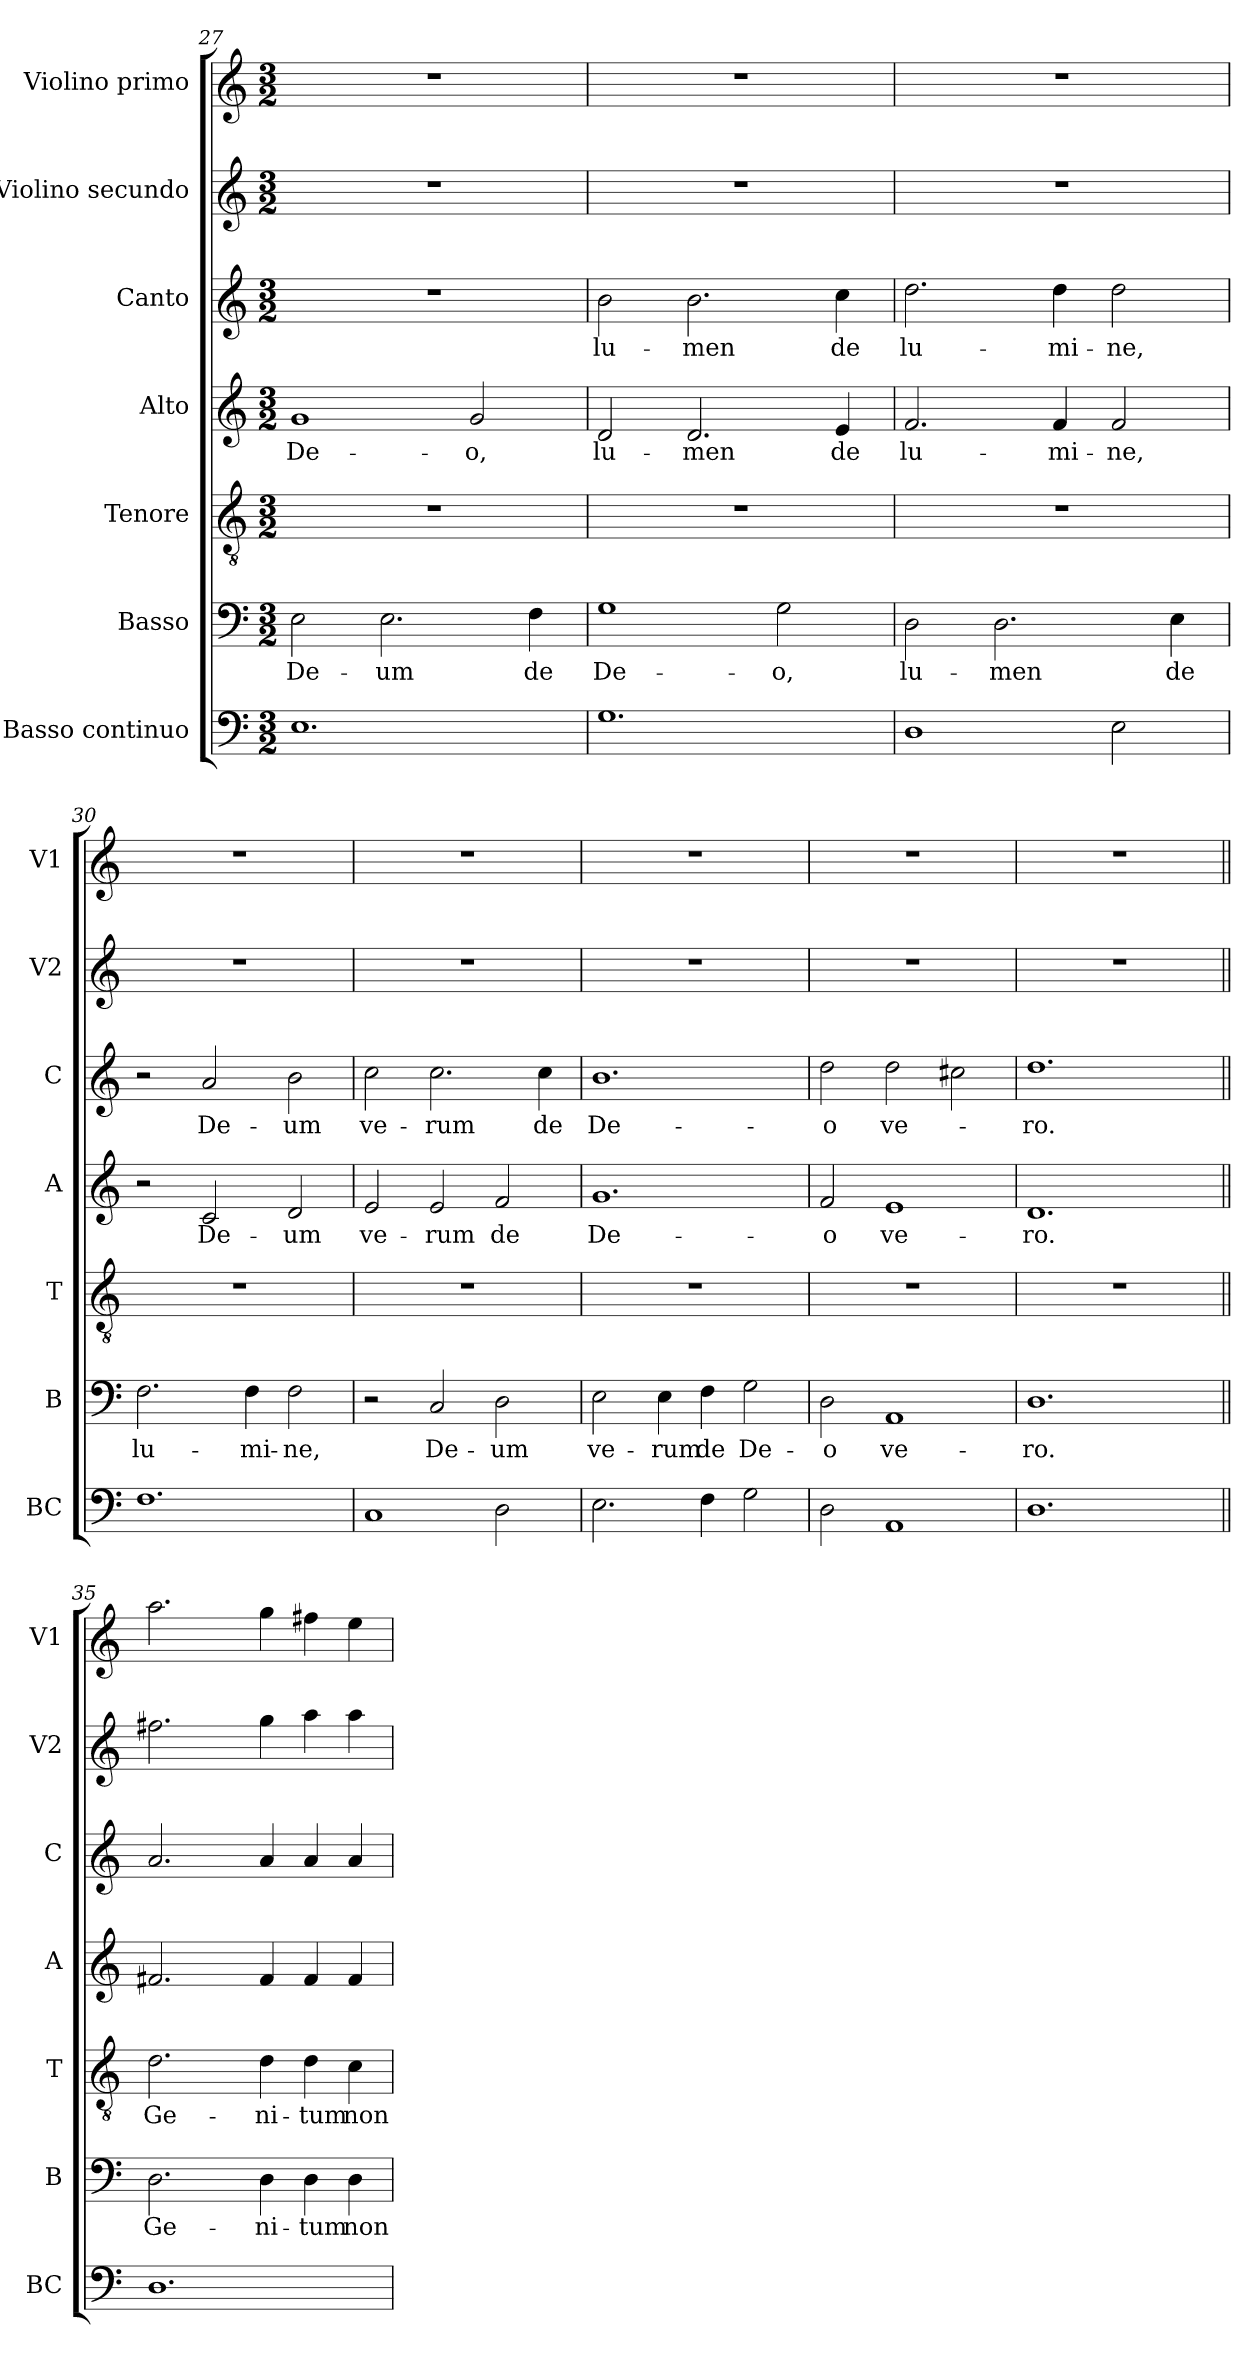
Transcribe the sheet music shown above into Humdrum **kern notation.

**kern	**kern	**text	**kern	**text	**kern	**text	**kern	**text	**kern	**kern
*part7	*part6	*part6	*part5	*part5	*part4	*part4	*part3	*part3	*part2	*part1
*staff7	*staff6	*staff6	*staff5	*staff5	*staff4	*staff4	*staff3	*staff3	*staff2	*staff1
*I"Basso continuo	*I"Basso	*	*I"Tenore	*	*I"Alto	*	*I"Canto	*	*I"Violino secundo	*I"Violino primo
*I'BC	*I'B	*	*I'T	*	*I'A	*	*I'C	*	*I'V2	*I'V1
*clefF4	*clefF4	*	*clefGv2	*	*clefG2	*	*clefG2	*	*clefG2	*clefG2
*k[]	*k[]	*	*k[]	*	*k[]	*	*k[]	*	*k[]	*k[]
*C:	*C:	*	*C:	*	*C:	*	*C:	*	*C:	*C:
*M3/2	*M3/2	*	*M3/2	*	*M3/2	*	*M3/2	*	*M3/2	*M3/2
=27	=27	=27	=27	=27	=27	=27	=27	=27	=27	=27
*^	*	*	*	*	*	*	*	*	*	*
!	!	!	!LO:LY:b	!	!	!	!LO:LY:b	!	!	!	!
1.E	2ryy	2E\	De-	1.r	.	1g	De-	1.r	.	1.r	1.r
!	!	!	!LO:LY:b	!	!	!	!	!	!	!	!
.	2ryy	2.E\	-um	.	.	.	.	.	.	.	.
!	!	!	!	!	!	!	!LO:LY:b	!	!	!	!
.	2ryy	.	.	.	.	2g/	-o,	.	.	.	.
!	!	!	!LO:LY:b	!	!	!	!	!	!	!	!
.	.	4F\	de	.	.	.	.	.	.	.	.
!!LO:LB:g=z
=28	=28	=28	=28	=28	=28	=28	=28	=28	=28	=28	=28
!	!	!	!LO:LY:b	!	!	!	!LO:LY:b	!	!LO:LY:b	!	!
1.G	2ryy	1G	De-	1.r	.	2d/	lu-	2b\	lu-	1.r	1.r
!	!	!	!	!	!	!	!LO:LY:b	!	!LO:LY:b	!	!
.	2ryy	.	.	.	.	2.d/	-men	2.b\	-men	.	.
!	!	!	!LO:LY:b	!	!	!	!	!	!	!	!
.	2ryy	2G\	-o,	.	.	.	.	.	.	.	.
!	!	!	!	!	!	!	!LO:LY:b	!	!LO:LY:b	!	!
.	.	.	.	.	.	4e/	de	4cc\	de	.	.
=29	=29	=29	=29	=29	=29	=29	=29	=29	=29	=29	=29
!	!	!	!LO:LY:b	!	!	!	!LO:LY:b	!	!LO:LY:b	!	!
1D	2ryy	2D\	lu-	1.r	.	2.f/	lu-	2.dd\	lu-	1.r	1.r
!	!	!	!LO:LY:b	!	!	!	!	!	!	!	!
.	2ryy	2.D\	-men	.	.	.	.	.	.	.	.
!	!	!	!	!	!	!	!LO:LY:b	!	!LO:LY:b	!	!
.	.	.	.	.	.	4f/	-mi-	4dd\	-mi-	.	.
!	!	!	!	!	!	!	!LO:LY:b	!	!LO:LY:b	!	!
2E\	2ryy	.	.	.	.	2f/	-ne,	2dd\	-ne,	.	.
!	!	!	!LO:LY:b	!	!	!	!	!	!	!	!
.	.	4E\	de	.	.	.	.	.	.	.	.
=30	=30	=30	=30	=30	=30	=30	=30	=30	=30	=30	=30
!	!	!	!LO:LY:b	!	!	!	!	!	!	!	!
1.F	2ryy	2.F\	lu-	1.r	.	2r	.	2r	.	1.r	1.r
!	!	!	!	!	!	!	!LO:LY:b	!	!LO:LY:b	!	!
.	2ryy	.	.	.	.	2c/	De-	2a/	De-	.	.
!	!	!	!LO:LY:b	!	!	!	!	!	!	!	!
.	.	4F\	-mi-	.	.	.	.	.	.	.	.
!	!	!	!LO:LY:b	!	!	!	!LO:LY:b	!	!LO:LY:b	!	!
.	2ryy	2F\	-ne,	.	.	2d/	-um	2b\	-um	.	.
=31	=31	=31	=31	=31	=31	=31	=31	=31	=31	=31	=31
!	!	!	!	!	!	!	!LO:LY:b	!	!LO:LY:b	!	!
1C	2ryy	2r	.	1.r	.	2e/	ve-	2cc\	ve-	1.r	1.r
!	!	!	!LO:LY:b	!	!	!	!LO:LY:b	!	!LO:LY:b	!	!
.	2ryy	2C/	De-	.	.	2e/	-rum	2.cc\	-rum	.	.
!	!	!	!LO:LY:b	!	!	!	!LO:LY:b	!	!	!	!
2D\	2ryy	2D\	-um	.	.	2f/	de	.	.	.	.
!	!	!	!	!	!	!	!	!	!LO:LY:b	!	!
.	.	.	.	.	.	.	.	4cc\	de	.	.
=32	=32	=32	=32	=32	=32	=32	=32	=32	=32	=32	=32
!	!	!	!LO:LY:b	!	!	!	!LO:LY:b	!	!LO:LY:b	!	!
2.E\	2ryy	2E\	ve-	1.r	.	1.g	De-	1.b	De-	1.r	1.r
!	!	!	!LO:LY:b	!	!	!	!	!	!	!	!
.	2ryy	4E\	-rum	.	.	.	.	.	.	.	.
!	!	!	!LO:LY:b	!	!	!	!	!	!	!	!
4F\	.	4F\	de	.	.	.	.	.	.	.	.
!	!	!	!LO:LY:b	!	!	!	!	!	!	!	!
2G\	2ryy	2G\	De-	.	.	.	.	.	.	.	.
=33	=33	=33	=33	=33	=33	=33	=33	=33	=33	=33	=33
!	!	!	!LO:LY:b	!	!	!	!LO:LY:b	!	!LO:LY:b	!	!
2D\	2ryy	2D\	-o	1.r	.	2f/	-o	2dd\	-o	1.r	1.r
!	!	!	!LO:LY:b	!	!	!	!LO:LY:b	!	!LO:LY:b	!	!
1AA	2ryy	1AA	ve-	.	.	1e	ve-	2dd\	ve-	.	.
.	2ryy	.	.	.	.	.	.	2cc#X\	.	.	.
=34	=34	=34	=34	=34	=34	=34	=34	=34	=34	=34	=34
!	!	!	!LO:LY:b	!	!	!	!LO:LY:b	!	!LO:LY:b	!	!
1.D	2ryy	1.D	-ro.	1.r	.	1.d	-ro.	1.dd	-ro.	1.r	1.r
.	2ryy	.	.	.	.	.	.	.	.	.	.
.	2ryy	.	.	.	.	.	.	.	.	.	.
!!LO:PB:g=z
=35||	=35||	=35||	=35||	=35||	=35||	=35||	=35||	=35||	=35||	=35||	=35||
!	!	!	!LO:LY:b	!	!LO:LY:b	!	!	!	!	!	!
1.D	2ryy	2.D\	Ge-	2.d\	Ge-	2.f#X/	.	2.a/	.	2.ff#X\	2.aa\
.	2ryy	.	.	.	.	.	.	.	.	.	.
!	!	!	!LO:LY:b	!	!LO:LY:b	!	!	!	!	!	!
.	.	4D\	-ni-	4d\	-ni-	4f#/	.	4a/	.	4gg\	4gg\
!	!	!	!LO:LY:b	!	!LO:LY:b	!	!	!	!	!	!
.	2ryy	4D\	-tum	4d\	-tum	4f#/	.	4a/	.	4aa\	4ff#X\
!	!	!	!LO:LY:b	!	!LO:LY:b	!	!	!	!	!	!
.	.	4D\	non	4c\	non	4f#/	.	4a/	.	4aa\	4ee\
*v	*v	*	*	*	*	*	*	*	*	*	*
=	=	=	=	=	=	=	=	=	=	=
*-	*-	*-	*-	*-	*-	*-	*-	*-	*-	*-
